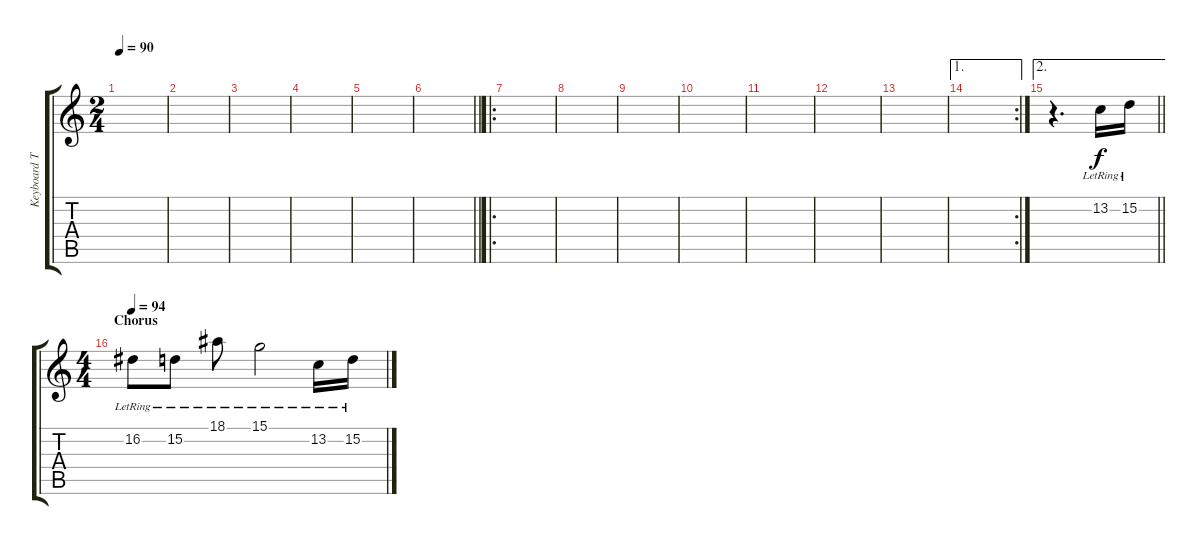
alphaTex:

\track ("Keyboard Treble (Ahmed)" "Keyboard T") {instrument electricgrandpiano}
\staff {score tabs}
\tuning (E4 B3 G3 D3 A2 D2) {hide}
\ts (2 4)
\tempo 90
\clef g2
\ks c
|
|
|
|
|
\barLineRight lightlight
|
\ro
\section ("" "")
|
|
|
|
|
|
|
\ae 1
\rc 2
|
\ae 2
\barLineRight lightlight
r.4{d} 13.2{lr}.16 15.2{lr}.16 |
\ts (4 4)
\section ("" "Chorus")
\tempo 94
16.2{lr}.8 15.2{lr}.8 18.1{lr}.8 15.1{lr}.2 13.2{lr}.16 15.2{lr}.16
